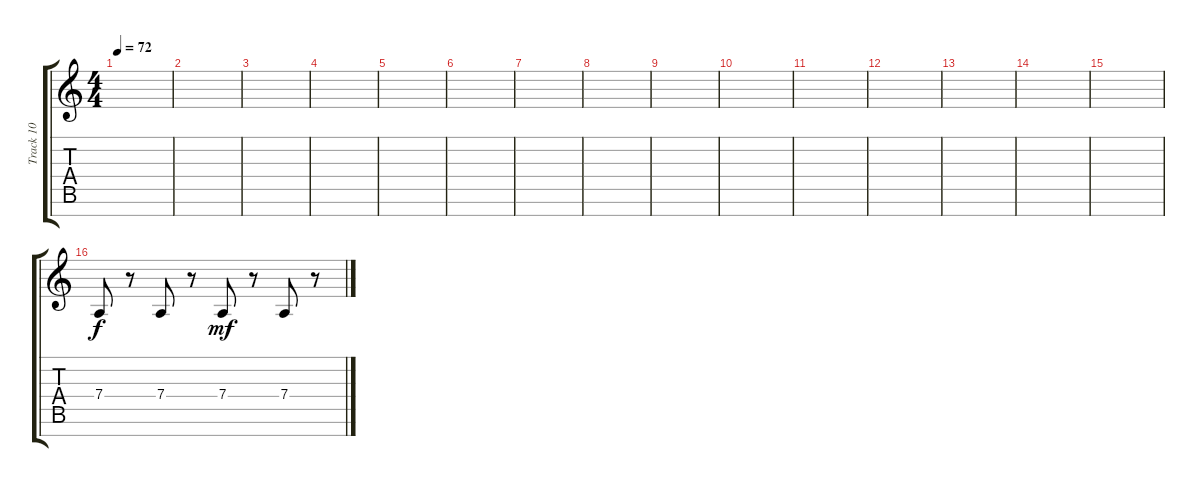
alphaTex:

\track ("Track 10" "Track 10") {instrument lead2sawtooth}
\staff {score tabs}
\tuning (E4 B3 G3 D3 A2 E2 B1) {hide}
\ts (4 4)
\tempo 72
\clef g2
\ks c
|
|
|
|
|
|
|
|
|
|
|
|
|
|
|
7.4.8 r.8 7.4.8 r.8 7.4.8{dy mf} r.8 7.4.8 r.8
